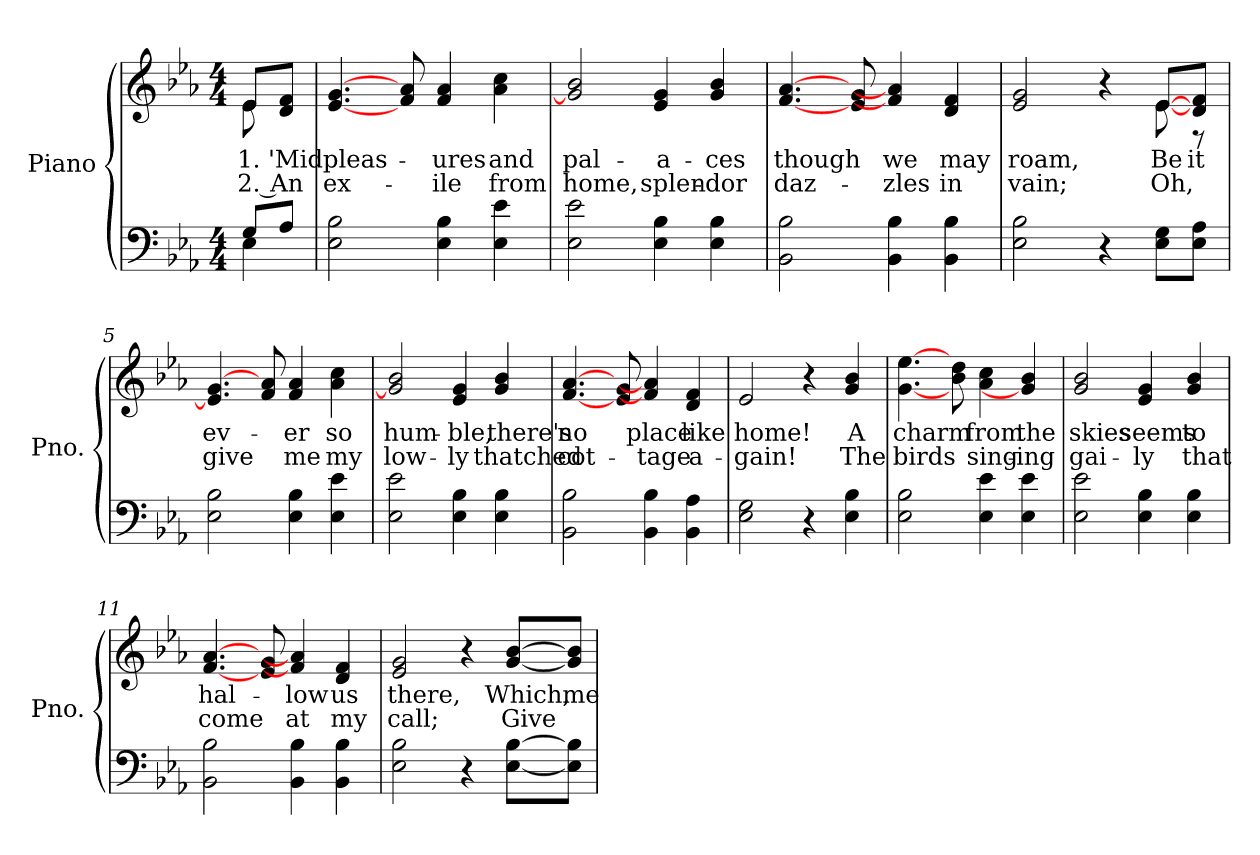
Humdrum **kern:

**kern	**kern	**text	**text
*part1	*part1	*part1	*part1
*staff2	*staff1	*staff1	*staff1
*I"Piano	*	*	*
*I'Pno.	*	*	*
!!LO:PB:g=z
*clefF4	*clefG2	*	*
*k[b-e-a-]	*k[b-e-a-]	*	*
*E-:	*E-:	*	*
*M4/4	*M4/4	*	*
=	=	=	=
*^	*	*	*
!	!	!LO:TX:a:t=John Howard Payne, an American who spent most of his life as a wanderer over Europe, with no settled home, became famous as the author of this best known	!	!
!	!	!LO:TX:t=and loveliest home-song the world has ever sung.  He was at various times, and actor, translator of plays, and finally U.S. Consul at Tunis, where he died in 1852.	!	!
!	!	!LO:TX:t=The music was probably composed by Henry R. Bishop, although he himself designated it as a "Sieilian air."	!	!
!	!	!	!LO:LY:b:color=#000000	!LO:LY:b:color=#000000
*	*	*^	*	*
8Gi/L	4E-i\	8e-i/L	8e-i\	1. 'Mid	2. An
8A-i/J	.	8di/ 8fiJ	8ryy	.	.
*v	*v	*	*	*	*
*	*v	*v	*	*
=1	=1	=1	=1
*	*^	*	*
!	!	!	!LO:LY:b:color=#000000	!LO:LY:b:color=#000000
*	*v	*v	*	*
2E-i\ 2B-i	[4.e-i/ [4.gi	pleas-	ex-
.	8fi/ 8a-i	.	.
!	!	!LO:LY:b:color=#000000	!LO:LY:b:color=#000000
4E-i\ 4B-i	4fi/ 4a-i	-ures	-ile
!	!	!LO:LY:b:color=#000000	!LO:LY:b:color=#000000
4E-i\ 4e-i	4a-i\ 4cci	and	from
=2	=2	=2	=2
!	!	!LO:LY:b:color=#000000	!LO:LY:b:color=#000000
2E-i\ 2e-i	2gi/] 2b-i	pal-	home,
!	!	!LO:LY:b:color=#000000	!LO:LY:b:color=#000000
4E-i\ 4B-i	4e-i/ 4gi	-a-	splen-
!	!	!LO:LY:b:color=#000000	!LO:LY:b:color=#000000
4E-i\ 4B-i	4gi/ 4b-i	-ces	-dor
=3	=3	=3	=3
!	!	!LO:LY:b:color=#000000	!LO:LY:b:color=#000000
2BB-i\ 2B-i	[4.fi/ [4.a-i	though	daz-
.	8e-i/ 8gi	.	.
!	!	!LO:LY:b:color=#000000	!LO:LY:b:color=#000000
4BB-i\ 4B-i	4fi/] 4a-i]	we	-zles
!	!	!LO:LY:b:color=#000000	!LO:LY:b:color=#000000
4BB-i\ 4B-i	4di/ 4fi	may	in
=4	=4	=4	=4
!	!	!LO:LY:b:color=#000000	!LO:LY:b:color=#000000
*	*^	*	*
2E-i\ 2B-i	2e-i/ 2gi	2.ryy	roam,	vain;
4r	4r	.	.	.
!	!	!	!LO:LY:b:color=#000000	!LO:LY:b:color=#000000
8E-i\ 8GiL	[8e-i/L	[8e-i\	Be	Oh,
!	!	!	!LO:LY:b:color=#000000	!
8E-i\ 8A-iJ	8di/ 8fiJ	8r	it	.
*	*v	*v	*	*
=5	=5	=5	=5
*	*^	*	*
!	!	!	!LO:LY:b:color=#000000	!LO:LY:b:color=#000000
*	*v	*v	*	*
2E-i\ 2B-i	4.e-i/] [4.gi	ev-	give
.	8fi/ 8a-i	.	.
!	!	!LO:LY:b:color=#000000	!LO:LY:b:color=#000000
4E-i\ 4B-i	4fi/ 4a-i	-er	me
!	!	!LO:LY:b:color=#000000	!LO:LY:b:color=#000000
4E-i\ 4e-i	4a-i\ 4cci	so	my
!!LO:LB:g=z
=6	=6	=6	=6
!	!	!LO:LY:b:color=#000000	!LO:LY:b:color=#000000
2E-i\ 2e-i	2gi/] 2b-i	hum-	low-
!	!	!LO:LY:b:color=#000000	!LO:LY:b:color=#000000
4E-i\ 4B-i	4e-i/ 4gi	-ble,	-ly
!	!	!LO:LY:b:color=#000000	!LO:LY:b:color=#000000
4E-i\ 4B-i	4gi/ 4b-i	there's	thatched
=7	=7	=7	=7
!	!	!LO:LY:b:color=#000000	!LO:LY:b:color=#000000
2BB-i\ 2B-i	[4.fi/ [4.a-i	no	cot-
.	8e-i/ 8gi	.	.
!	!	!LO:LY:b:color=#000000	!LO:LY:b:color=#000000
4BB-i\ 4B-i	4fi/] 4a-i]	place	-tage
!	!	!LO:LY:b:color=#000000	!LO:LY:b:color=#000000
4BB-i\ 4A-i	4di/ 4fi	like	a-
=8	=8	=8	=8
!	!	!LO:LY:b:color=#000000	!LO:LY:b:color=#000000
2E-i\ 2Gi	2e-i/	home!	-gain!
4r	4r	.	.
!	!	!LO:LY:b:color=#000000	!LO:LY:b:color=#000000
4E-i\ 4B-i	4gi/ 4b-i	A	The
=9	=9	=9	=9
!	!	!LO:LY:b:color=#000000	!LO:LY:b:color=#000000
2E-i\ 2B-i	[4.gi\ [4.ee-i	charm	birds
.	8b-i\ 8ddi	.	.
!	!	!LO:LY:b:color=#000000	!LO:LY:b:color=#000000
4E-i\ 4e-i	4a-i\ 4cci	from	sing-
!	!	!LO:LY:b:color=#000000	!LO:LY:b:color=#000000
4E-i\ 4e-i	4gi/] 4b-i	the	-ing
=10	=10	=10	=10
!	!	!LO:LY:b:color=#000000	!LO:LY:b:color=#000000
2E-i\ 2e-i	2gi/ 2b-i	skies	gai-
!	!	!LO:LY:b:color=#000000	!LO:LY:b:color=#000000
4E-i\ 4B-i	4e-i/ 4gi	seems	-ly
!	!	!LO:LY:b:color=#000000	!LO:LY:b:color=#000000
4E-i\ 4B-i	4gi/ 4b-i	to	that
!!LO:LB:g=z
=11	=11	=11	=11
!	!	!LO:LY:b:color=#000000	!LO:LY:b:color=#000000
2BB-i\ 2B-i	[4.fi/ [4.a-i	hal-	come
.	8e-i/ 8gi	.	.
!	!	!LO:LY:b:color=#000000	!LO:LY:b:color=#000000
4BB-i\ 4B-i	4fi/] 4a-i]	-low	at
!	!	!LO:LY:b:color=#000000	!LO:LY:b:color=#000000
4BB-i\ 4B-i	4di/ 4fi	us	my
=12	=12	=12	=12
!	!	!LO:LY:b:color=#000000	!LO:LY:b:color=#000000
2E-i\ 2B-i	2e-i/ 2gi	there,	call;
4r	4r	.	.
!	!	!LO:LY:b:color=#000000	!LO:LY:b:color=#000000
[8E-i\ [8B-iL	[8gi/ [8b-iL	Which,	Give
!	!	!LO:LY:b:color=#000000	!
8E-i\] 8B-i]J	8gi/] 8b-i]J	me	.
=	=	=	=
*-	*-	*-	*-
